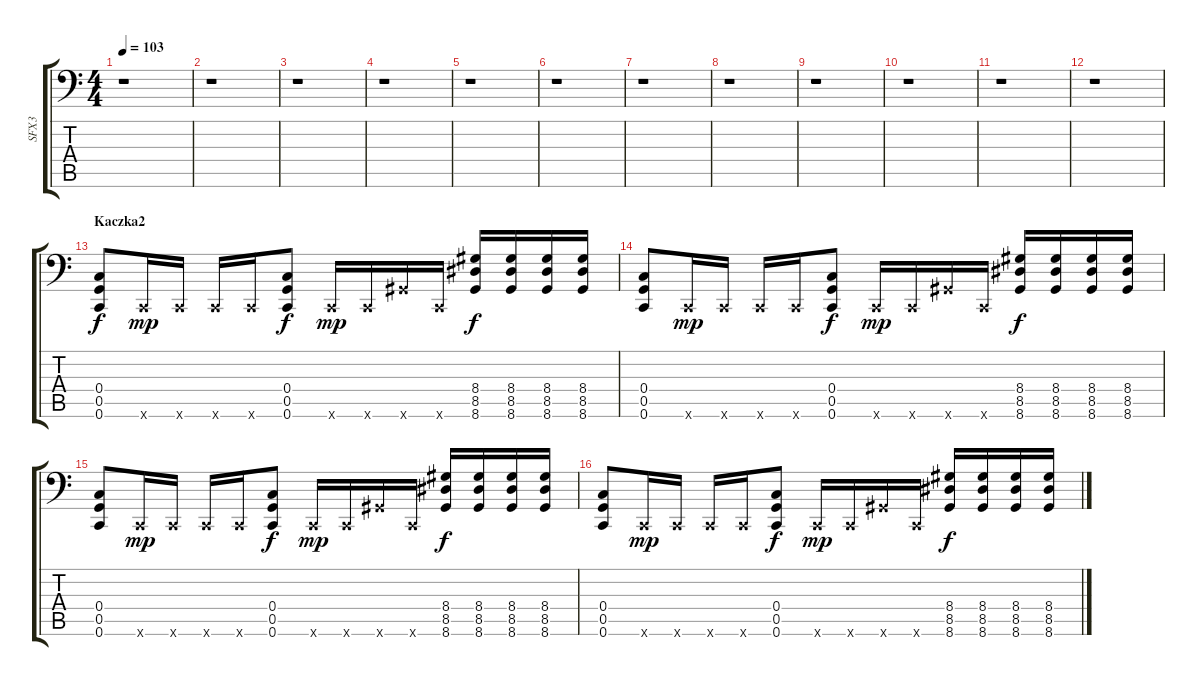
\track ("SFX3" "SFX3") {instrument guitarharmonics}
\staff {score tabs}
\tuning (D3 A2 F2 C2 G1 C1) {hide}
\ts (4 4)
\tempo 103
\clef f4
\ks c
r.1{dy f} |
r.1 |
r.1 |
r.1 |
r.1 |
r.1 |
r.1 |
r.1 |
r.1 |
r.1 |
r.1 |
r.1{volume 6 balance 8 instrument guitarharmonics} |
\section ("" "Kaczka2")
(0.4 0.5 0.6).8{volume 9} 0.6{x}.16{dy mp} 0.6{x}.16 0.6{x}.16 0.6{x}.16 (0.4 0.5 0.6).8{dy f} 0.6{x}.16{dy mp} 0.6{x}.16 8.6{x}.16 0.6{x}.16 (8.4 8.5 8.6).16{dy f} (8.4 8.5 8.6).16 (8.4 8.5 8.6).16 (8.4 8.5 8.6).16 |
(0.4 0.5 0.6).8 0.6{x}.16{dy mp} 0.6{x}.16 0.6{x}.16 0.6{x}.16 (0.4 0.5 0.6).8{dy f} 0.6{x}.16{dy mp} 0.6{x}.16 8.6{x}.16 0.6{x}.16 (8.4 8.5 8.6).16{dy f} (8.4 8.5 8.6).16 (8.4 8.5 8.6).16 (8.4 8.5 8.6).16 |
(0.4 0.5 0.6).8 0.6{x}.16{dy mp} 0.6{x}.16 0.6{x}.16 0.6{x}.16 (0.4 0.5 0.6).8{dy f} 0.6{x}.16{dy mp} 0.6{x}.16 8.6{x}.16 0.6{x}.16 (8.4 8.5 8.6).16{dy f} (8.4 8.5 8.6).16 (8.4 8.5 8.6).16 (8.4 8.5 8.6).16 |
(0.4 0.5 0.6).8 0.6{x}.16{dy mp} 0.6{x}.16 0.6{x}.16 0.6{x}.16 (0.4 0.5 0.6).8{dy f} 0.6{x}.16{dy mp} 0.6{x}.16 8.6{x}.16 0.6{x}.16 (8.4 8.5 8.6).16{dy f} (8.4 8.5 8.6).16 (8.4 8.5 8.6).16 (8.4 8.5 8.6).16
